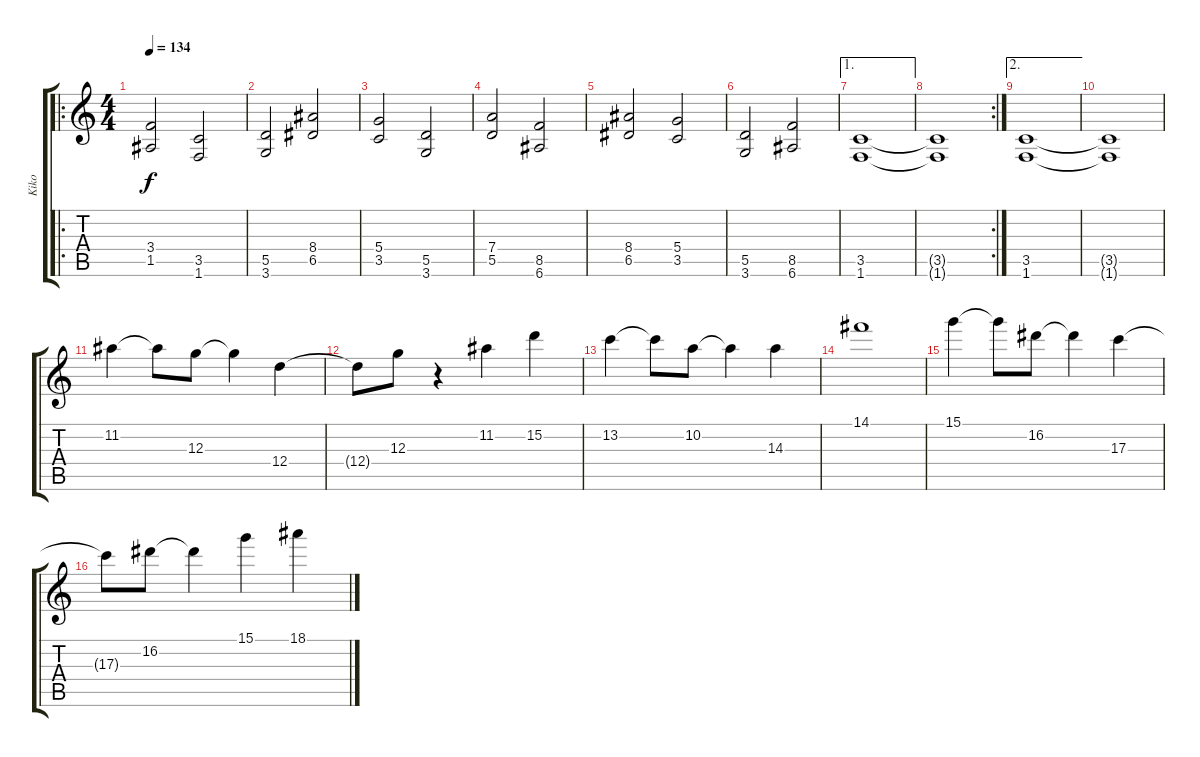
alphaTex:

\track ("Kiko" "Kiko") {instrument distortionguitar}
\staff {score tabs}
\tuning (E4 B3 G3 D3 A2 E2) {hide}
\ro
\ts (4 4)
\tempo 134
\clef g2
\ks c
(3.4 1.5).2{dy f instrument distortionguitar} (3.5 1.6).2 |
(5.5 3.6).2 (8.4 6.5).2 |
(5.4 3.5).2 (5.5 3.6).2 |
(7.4 5.5).2 (8.5 6.6).2 |
(8.4 6.5).2 (5.4 3.5).2 |
(5.5 3.6).2 (8.5 6.6).2 |
\ae 1
(3.5 1.6).1 |
\rc 2
(3.5{t} 1.6{t}).1 |
\ae 2
(3.5 1.6).1 |
(3.5{t} 1.6{t}).1 |
11.2.4 11.2{t}.8 12.3.8 12.3{t}.4 12.4.4 |
12.4{t}.8 12.3.8 r.4 11.2.4 15.2.4 |
13.2.4 13.2{t}.8 10.2.8 10.2{t}.4 14.3.4 |
14.1.1 |
15.1.4 15.1{t}.8 16.2.8 16.2{t}.4 17.3.4 |
17.3{t}.8 16.2.8 16.2{t}.4 15.1.4 18.1.4
